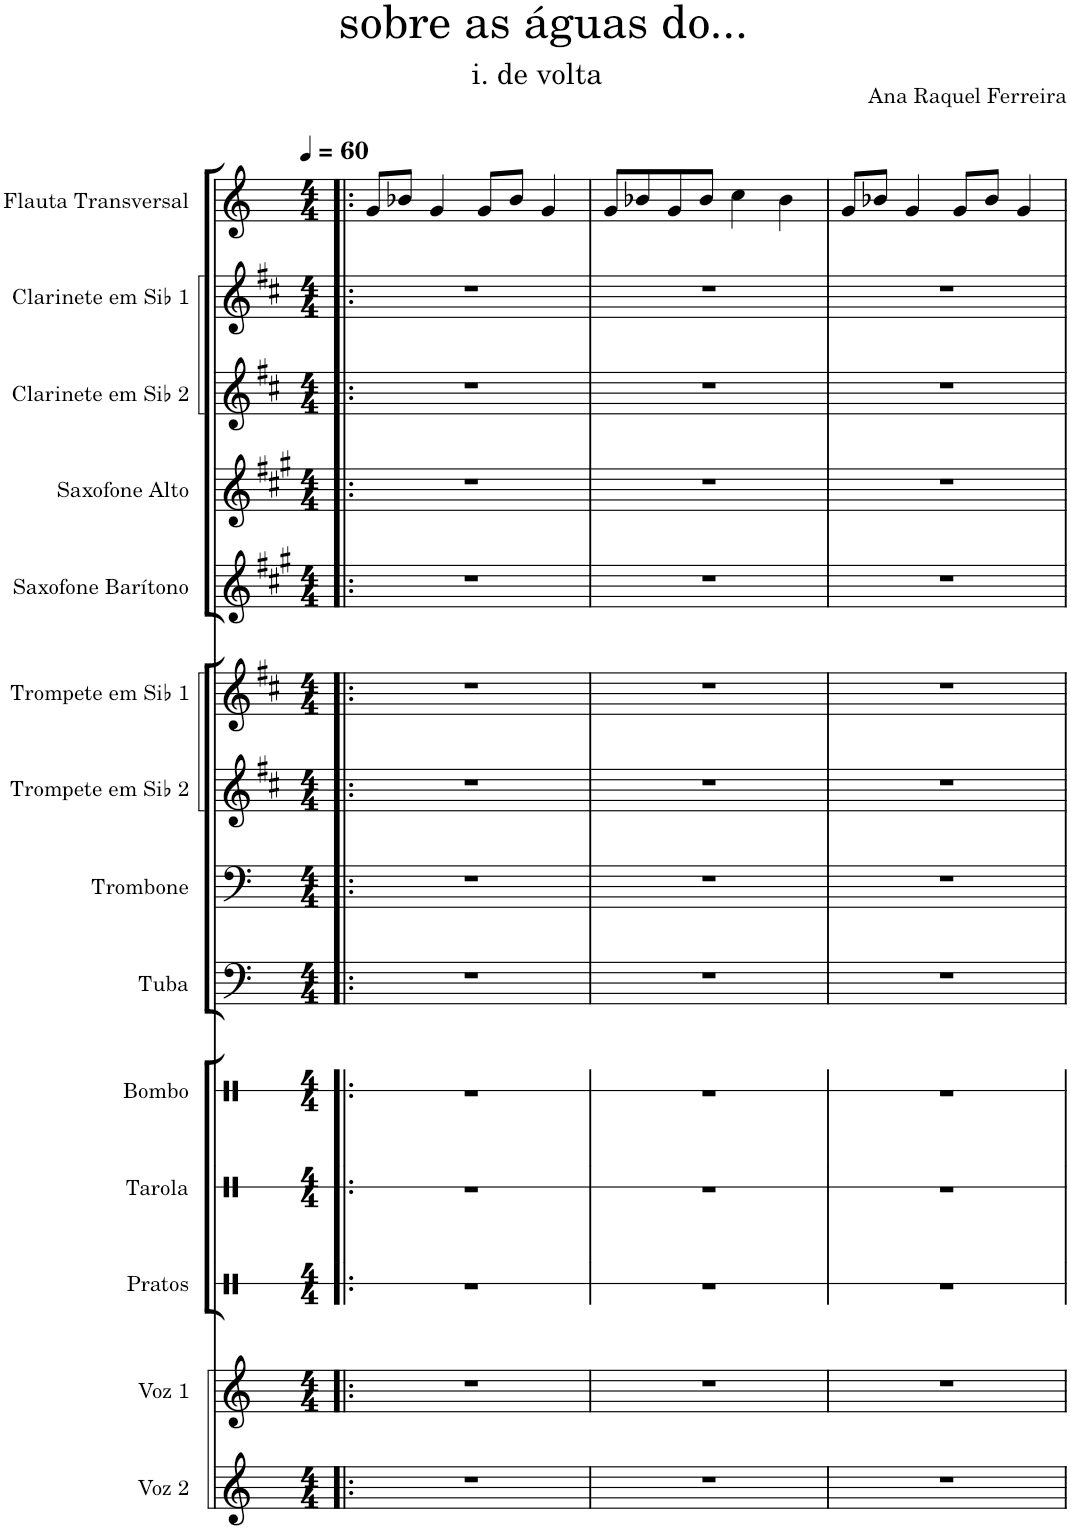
**kern	**kern	**kern	**kern	**kern	**kern	**kern	**kern	**kern	**kern	**kern	**kern	**kern	**kern
*part14	*part13	*part12	*part11	*part10	*part9	*part8	*part7	*part6	*part5	*part4	*part3	*part2	*part1
*staff14	*staff13	*staff12	*staff11	*staff10	*staff9	*staff8	*staff7	*staff6	*staff5	*staff4	*staff3	*staff2	*staff1
*I"Voz 2	*I"Voz 1	*I"Pratos	*I"Tarola	*I"Bombo	*I"Tuba	*I"Trombone	*I"Trompete em Sib 2	*I"Trompete em Sib 1	*I"Saxofone Barítono	*I"Saxofone Alto	*I"Clarinete em Sib 2	*I"Clarinete em Sib 1	*I"Flauta Transversal
*I'V. 2	*I'V. 1	*I'Prt.	*	*I'BB	*I'Tba.	*I'Tbn.	*I'Tp. em Sib 2	*I'Tp. em Sib 1	*I'Sax. Bar.	*I'Sax. A.	*I'Cl. em Sib 2	*I'Cl. em Sib 1	*I'Fl.
*	*	*stria1	*stria1	*stria1	*	*	*	*	*	*	*	*	*
*clefG2	*clefG2	*clefX	*clefX	*clefX	*clefF4	*clefF4	*clefG2	*clefG2	*clefG2	*clefG2	*clefG2	*clefG2	*clefG2
*	*	*	*	*	*	*	*Trd1c2	*Trd1c2	*Trd12c21	*Trd5c9	*Trd1c2	*Trd1c2	*
*k[]	*k[]	*k[]	*k[]	*k[]	*k[]	*k[]	*k[f#c#]	*k[f#c#]	*k[f#c#g#]	*k[f#c#g#]	*k[f#c#]	*k[f#c#]	*k[]
*M4/4	*M4/4	*M4/4	*M4/4	*M4/4	*M4/4	*M4/4	*M4/4	*M4/4	*M4/4	*M4/4	*M4/4	*M4/4	*M4/4
*MM60	*MM60	*MM60	*MM60	*MM60	*MM60	*MM60	*MM60	*MM60	*MM60	*MM60	*MM60	*MM60	*MM60
=1!|:	=1!|:	=1!|:	=1!|:	=1!|:	=1!|:	=1!|:	=1!|:	=1!|:	=1!|:	=1!|:	=1!|:	=1!|:	=1!|:
1r	1r	1r	1r	1r	1r	1r	1r	1r	1r	1r	1r	1r	8g/L
.	.	.	.	.	.	.	.	.	.	.	.	.	8b-X/J
.	.	.	.	.	.	.	.	.	.	.	.	.	4g/
.	.	.	.	.	.	.	.	.	.	.	.	.	8g/L
.	.	.	.	.	.	.	.	.	.	.	.	.	8b-/J
.	.	.	.	.	.	.	.	.	.	.	.	.	4g/
=2	=2	=2	=2	=2	=2	=2	=2	=2	=2	=2	=2	=2	=2
1r	1r	1r	1r	1r	1r	1r	1r	1r	1r	1r	1r	1r	8g/L
.	.	.	.	.	.	.	.	.	.	.	.	.	8b-X/
.	.	.	.	.	.	.	.	.	.	.	.	.	8g/
.	.	.	.	.	.	.	.	.	.	.	.	.	8b-/J
.	.	.	.	.	.	.	.	.	.	.	.	.	4cc\
.	.	.	.	.	.	.	.	.	.	.	.	.	4b-\
=3	=3	=3	=3	=3	=3	=3	=3	=3	=3	=3	=3	=3	=3
1r	1r	1r	1r	1r	1r	1r	1r	1r	1r	1r	1r	1r	8g/L
.	.	.	.	.	.	.	.	.	.	.	.	.	8b-X/J
.	.	.	.	.	.	.	.	.	.	.	.	.	4g/
.	.	.	.	.	.	.	.	.	.	.	.	.	8g/L
.	.	.	.	.	.	.	.	.	.	.	.	.	8b-/J
.	.	.	.	.	.	.	.	.	.	.	.	.	4g/
=	=	=	=	=	=	=	=	=	=	=	=	=	=
*-	*-	*-	*-	*-	*-	*-	*-	*-	*-	*-	*-	*-	*-
